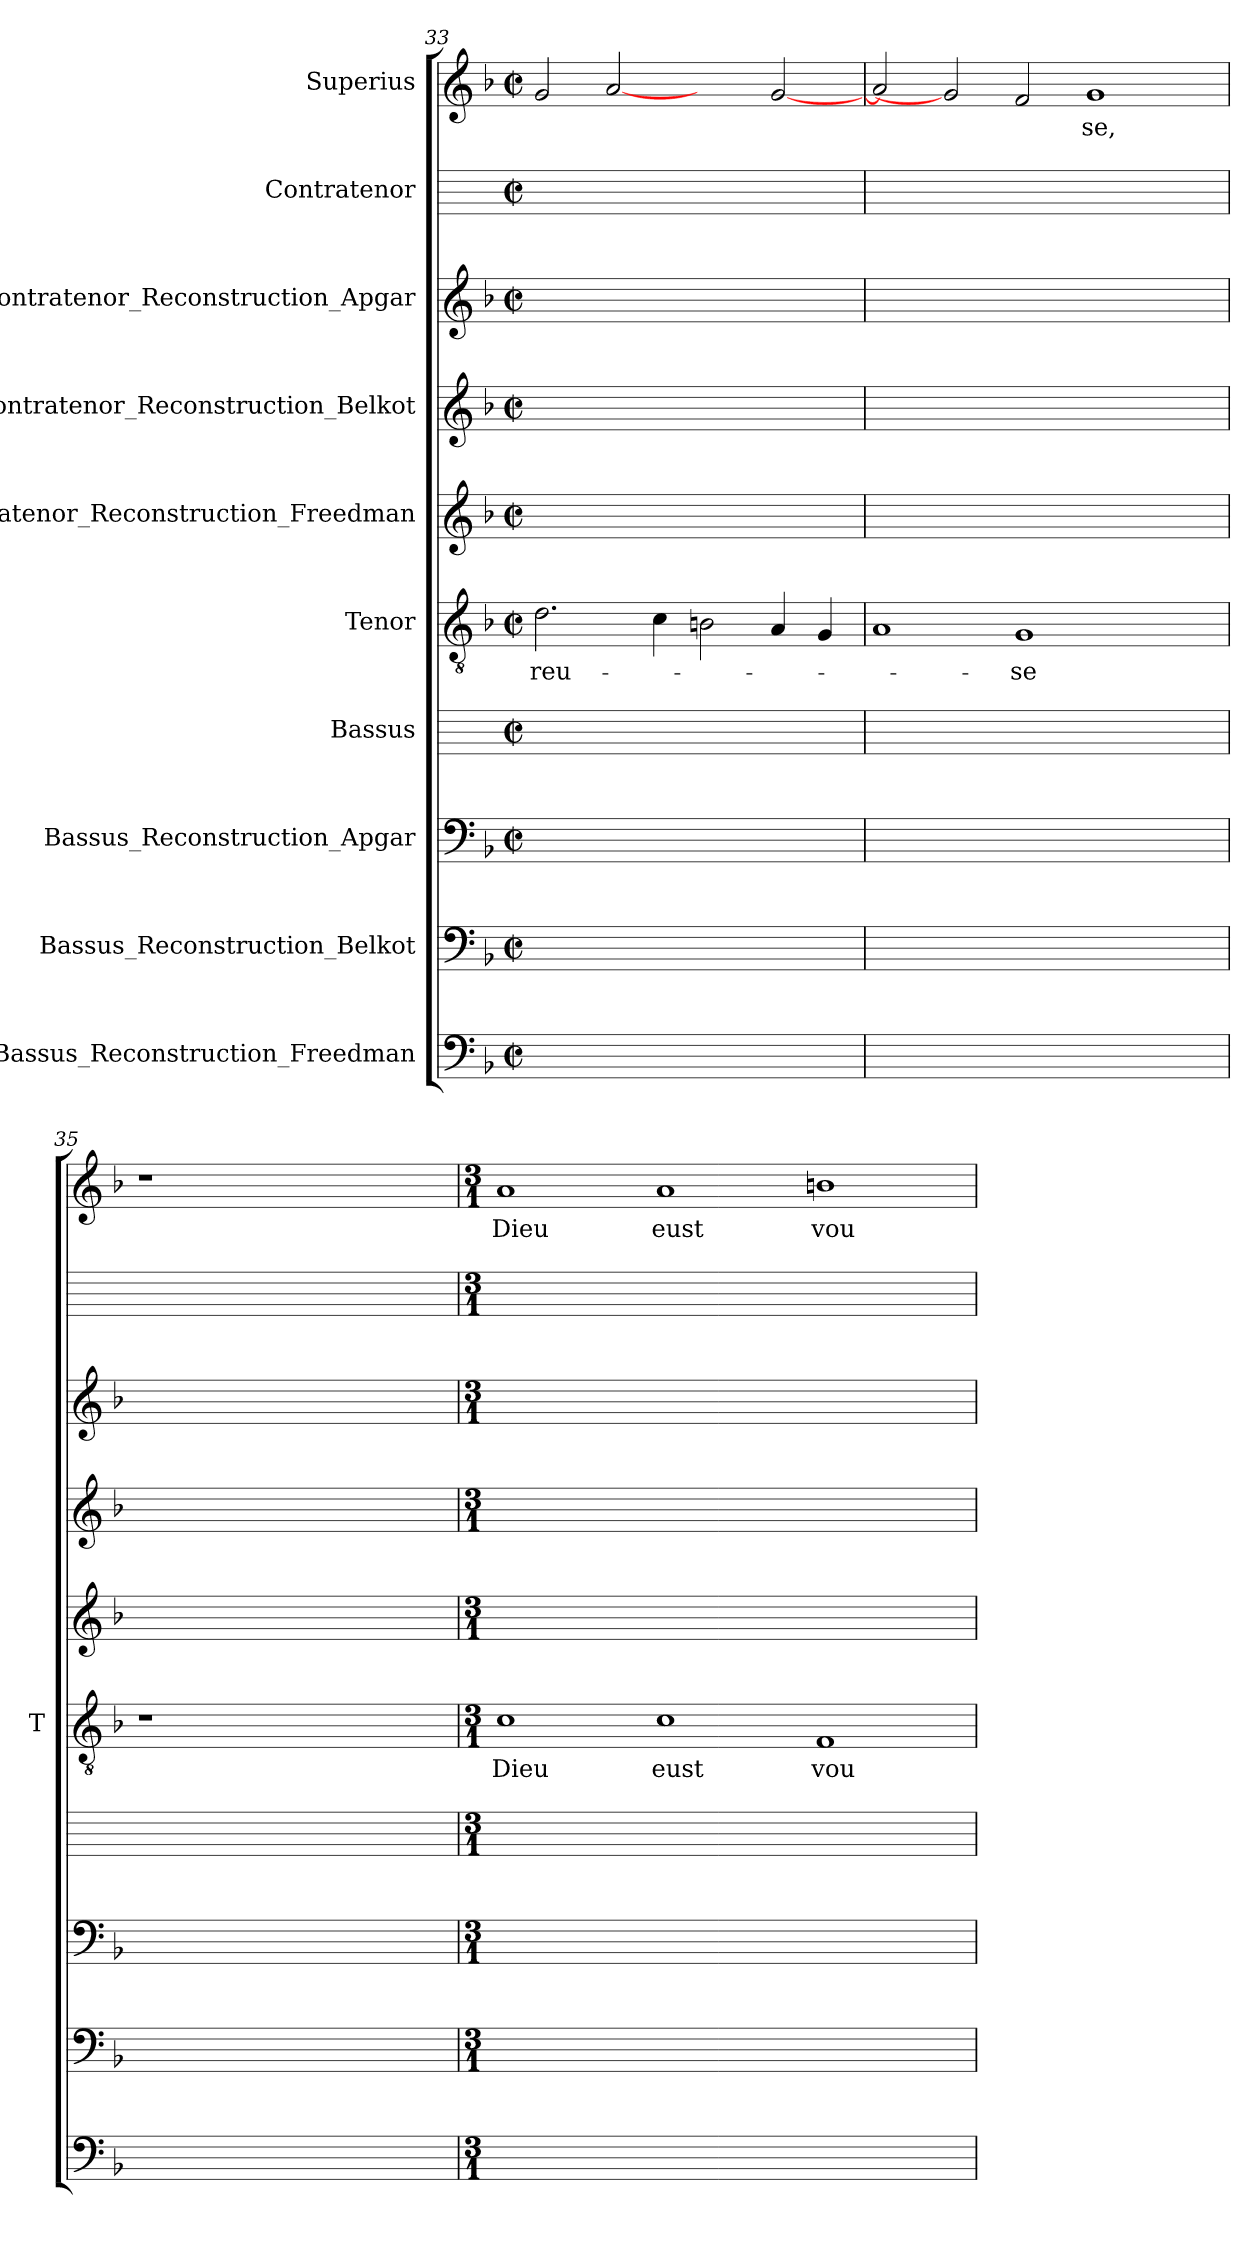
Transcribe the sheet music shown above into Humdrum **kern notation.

**kern	**kern	**kern	**kern	**kern	**text	**kern	**kern	**kern	**kern	**kern	**text
*part10	*part9	*part8	*part7	*part6	*part6	*part5	*part4	*part3	*part2	*part1	*part1
*staff10	*staff9	*staff8	*staff7	*staff6	*staff6	*staff5	*staff4	*staff3	*staff2	*staff1	*staff1
*I"Bassus_Reconstruction_Freedman	*I"Bassus_Reconstruction_Belkot	*I"Bassus_Reconstruction_Apgar	*I"Bassus	*I"Tenor	*	*I"Contratenor_Reconstruction_Freedman	*I"Contratenor_Reconstruction_Belkot	*I"Contratenor_Reconstruction_Apgar	*I"Contratenor	*I"Superius	*
*	*	*	*	*I'T	*	*	*	*	*	*	*
!!LO:PB:g=z
*clefF4	*clefF4	*clefF4	*	*clefGv2	*	*clefG2	*clefG2	*clefG2	*	*clefG2	*
*k[b-]	*k[b-]	*k[b-]	*	*k[b-]	*	*k[b-]	*k[b-]	*k[b-]	*	*k[b-]	*
*F:	*F:	*F:	*	*F:	*	*F:	*F:	*F:	*	*F:	*
*M2/2	*M2/2	*M2/2	*M2/2	*M2/2	*	*M2/2	*M2/2	*M2/2	*M2/2	*M2/2	*
*met(c|)	*met(c|)	*met(c|)	*met(c|)	*met(c|)	*	*met(c|)	*met(c|)	*met(c|)	*met(c|)	*met(c|)	*
=33	=33	=33	=33	=33	=33	=33	=33	=33	=33	=33	=33
1ryy	1ryy	1ryy	1ryy	2.d	reu-	1ryy	1ryy	1ryy	1ryy	2g	.
.	.	.	.	.	.	.	.	.	.	[2a	.
.	.	.	.	4c	.	.	.	.	.	.	.
1ryy	1ryy	1ryy	1ryy	2Bn	.	1ryy	1ryy	1ryy	1ryy	2ryy	.
.	.	.	.	4A	.	.	.	.	.	[2g	.
.	.	.	.	4G	.	.	.	.	.	.	.
=34	=34	=34	=34	=34	=34	=34	=34	=34	=34	=34	=34
1ryy	1ryy	1ryy	1ryy	1A	.	1ryy	1ryy	1ryy	1ryy	2a]	.
.	.	.	.	.	.	.	.	.	.	2g]	.
1ryy	1ryy	1ryy	1ryy	1G	-se	1ryy	1ryy	1ryy	1ryy	2f	.
.	.	.	.	.	.	.	.	.	.	1g	-se,
2ryy	2ryy	2ryy	2ryy	2ryy	.	2ryy	2ryy	2ryy	2ryy	.	.
=35	=35	=35	=35	=35	=35	=35	=35	=35	=35	=35	=35
1ryy	1ryy	1ryy	1ryy	1r	.	1ryy	1ryy	1ryy	1ryy	1r	.
1ryy	1ryy	1ryy	1ryy	1ryy	.	1ryy	1ryy	1ryy	1ryy	1ryy	.
=36	=36	=36	=36	=36	=36	=36	=36	=36	=36	=36	=36
*M3/1	*M3/1	*M3/1	*M3/1	*M3/1	*	*M3/1	*M3/1	*M3/1	*M3/1	*M3/1	*
0.ryy	0.ryy	0.ryy	0.ryy	1c	-Dieu	0.ryy	0.ryy	0.ryy	0.ryy	1a	-Dieu
.	.	.	.	1c	-eust	.	.	.	.	1a	-eust
.	.	.	.	1F	vou-	.	.	.	.	1bn	vou-
=	=	=	=	=	=	=	=	=	=	=	=
*-	*-	*-	*-	*-	*-	*-	*-	*-	*-	*-	*-
